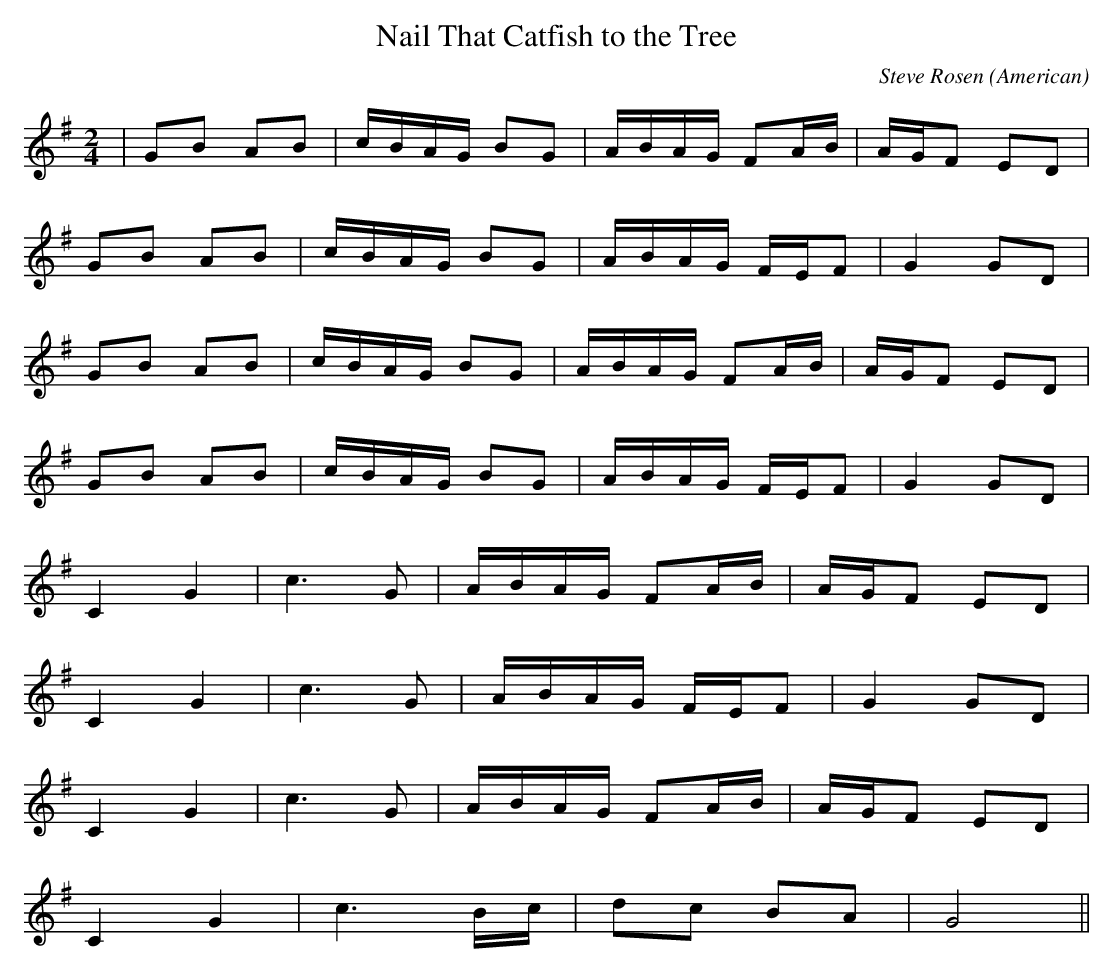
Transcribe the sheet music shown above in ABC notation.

X:1
T:Nail That Catfish to the Tree
M:2/4
L:1/16
C:Steve Rosen
O:American
K:G
|G2B2 A2B2|cBAG B2G2|ABAG F2AB|AGF2 E2D2|
G2B2 A2B2|cBAG B2G2|ABAG FEF2|G4 G2D2|
G2B2 A2B2|cBAG B2G2|ABAG F2AB|AGF2 E2D2|
G2B2 A2B2|cBAG B2G2|ABAG FEF2|G4 G2D2|
C4 G4|c6 G2|ABAG F2AB|AGF2 E2D2|
C4 G4|c6 G2|ABAG FEF2|G4 G2D2|
C4 G4|c6 G2|ABAG F2AB|AGF2 E2D2|
C4 G4|c6 Bc|d2c2 B2A2|G8||
